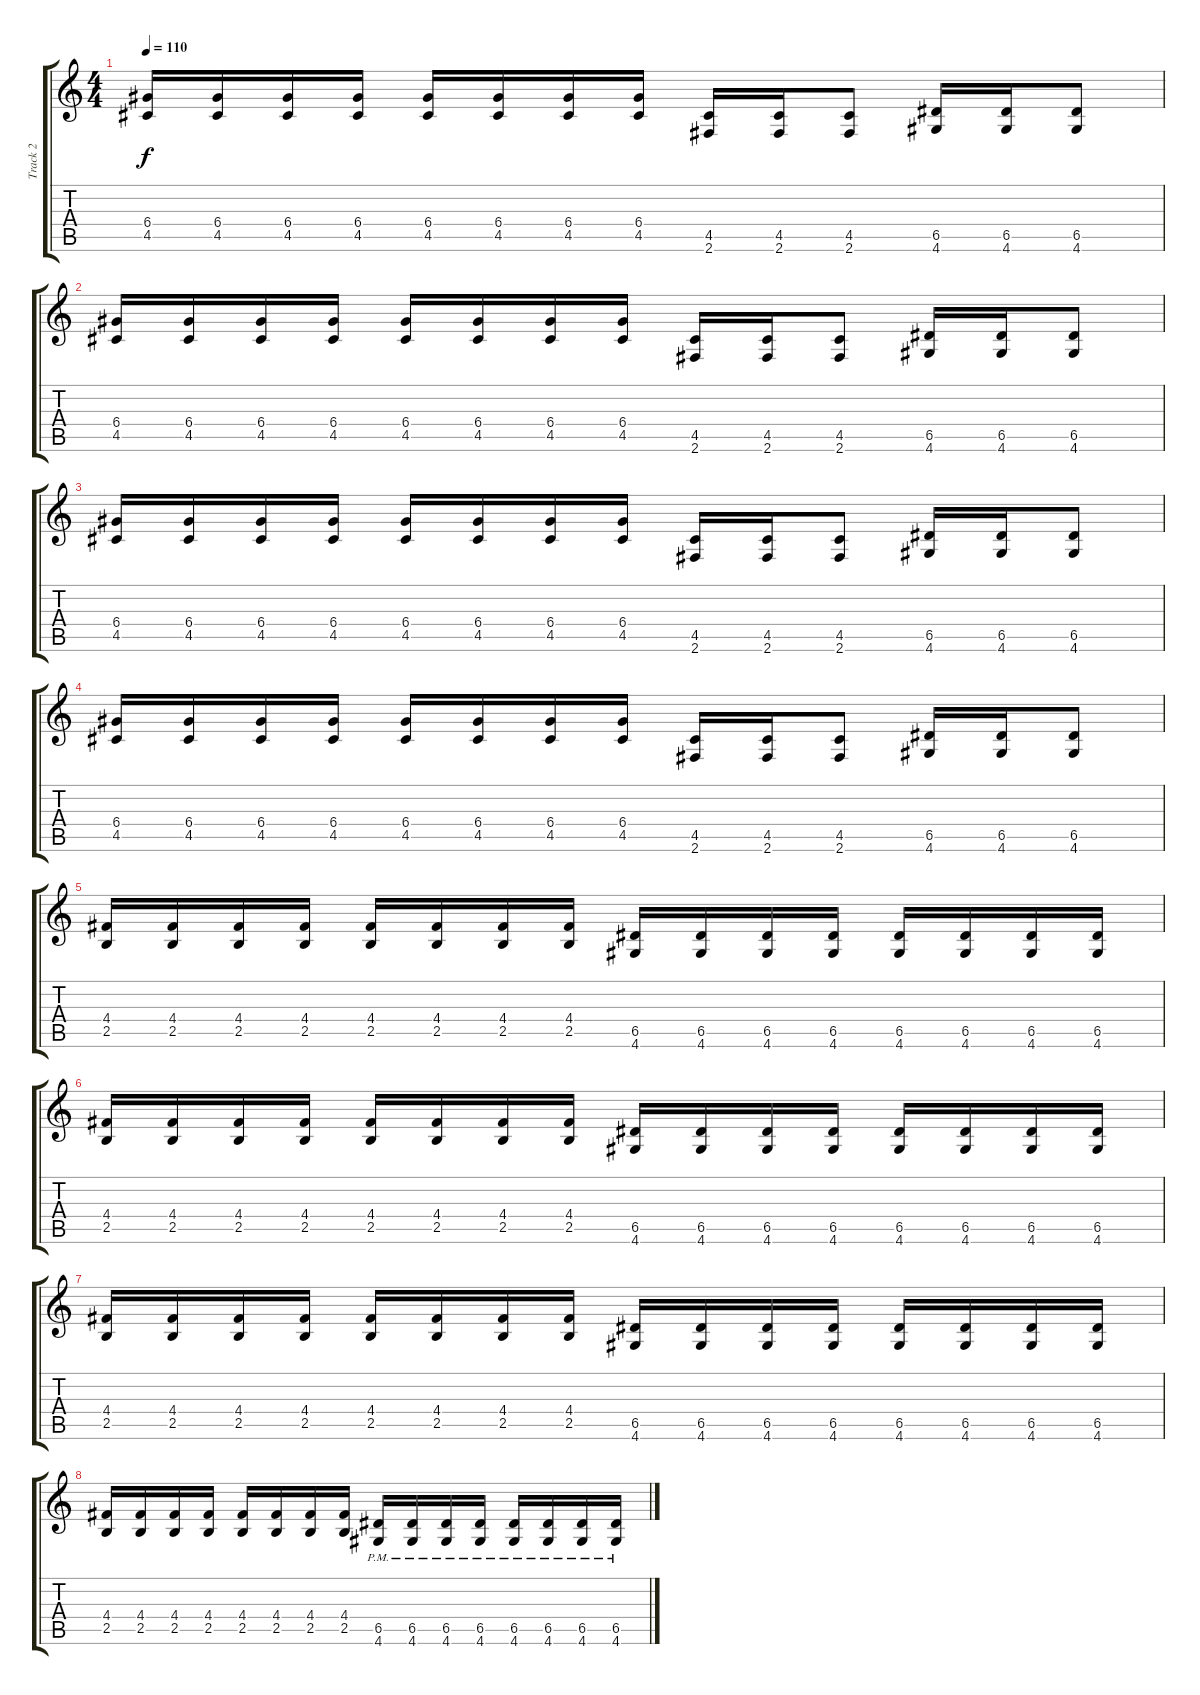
\track ("Track 2" "Track 2") {instrument distortionguitar}
\staff {score tabs}
\tuning (E4 B3 G3 D3 A2 E2) {hide}
\ts (4 4)
\tempo 110
\clef g2
\ks c
(6.4 4.5).16{dy f} (6.4 4.5).16 (6.4 4.5).16 (6.4 4.5).16 (6.4 4.5).16 (6.4 4.5).16 (6.4 4.5).16 (6.4 4.5).16 (4.5 2.6).16 (4.5 2.6).16 (4.5 2.6).8 (6.5 4.6).16 (6.5 4.6).16 (6.5 4.6).8 |
(6.4 4.5).16 (6.4 4.5).16 (6.4 4.5).16 (6.4 4.5).16 (6.4 4.5).16 (6.4 4.5).16 (6.4 4.5).16 (6.4 4.5).16 (4.5 2.6).16 (4.5 2.6).16 (4.5 2.6).8 (6.5 4.6).16 (6.5 4.6).16 (6.5 4.6).8 |
(6.4 4.5).16 (6.4 4.5).16 (6.4 4.5).16 (6.4 4.5).16 (6.4 4.5).16 (6.4 4.5).16 (6.4 4.5).16 (6.4 4.5).16 (4.5 2.6).16 (4.5 2.6).16 (4.5 2.6).8 (6.5 4.6).16 (6.5 4.6).16 (6.5 4.6).8 |
(6.4 4.5).16 (6.4 4.5).16 (6.4 4.5).16 (6.4 4.5).16 (6.4 4.5).16 (6.4 4.5).16 (6.4 4.5).16 (6.4 4.5).16 (4.5 2.6).16 (4.5 2.6).16 (4.5 2.6).8 (6.5 4.6).16 (6.5 4.6).16 (6.5 4.6).8 |
(4.4 2.5).16 (4.4 2.5).16 (4.4 2.5).16 (4.4 2.5).16 (4.4 2.5).16 (4.4 2.5).16 (4.4 2.5).16 (4.4 2.5).16 (6.5 4.6).16 (6.5 4.6).16 (6.5 4.6).16 (6.5 4.6).16 (6.5 4.6).16 (6.5 4.6).16 (6.5 4.6).16 (6.5 4.6).16 |
(4.4 2.5).16 (4.4 2.5).16 (4.4 2.5).16 (4.4 2.5).16 (4.4 2.5).16 (4.4 2.5).16 (4.4 2.5).16 (4.4 2.5).16 (6.5 4.6).16 (6.5 4.6).16 (6.5 4.6).16 (6.5 4.6).16 (6.5 4.6).16 (6.5 4.6).16 (6.5 4.6).16 (6.5 4.6).16 |
(4.4 2.5).16 (4.4 2.5).16 (4.4 2.5).16 (4.4 2.5).16 (4.4 2.5).16 (4.4 2.5).16 (4.4 2.5).16 (4.4 2.5).16 (6.5 4.6).16 (6.5 4.6).16 (6.5 4.6).16 (6.5 4.6).16 (6.5 4.6).16 (6.5 4.6).16 (6.5 4.6).16 (6.5 4.6).16 |
(4.4 2.5).16 (4.4 2.5).16 (4.4 2.5).16 (4.4 2.5).16 (4.4 2.5).16 (4.4 2.5).16 (4.4 2.5).16 (4.4 2.5).16 (6.5{pm} 4.6{pm}).16 (6.5{pm} 4.6{pm}).16 (6.5{pm} 4.6{pm}).16 (6.5{pm} 4.6{pm}).16 (6.5{pm} 4.6{pm}).16 (6.5{pm} 4.6{pm}).16 (6.5{pm} 4.6{pm}).16 (6.5{pm} 4.6{pm}).16
